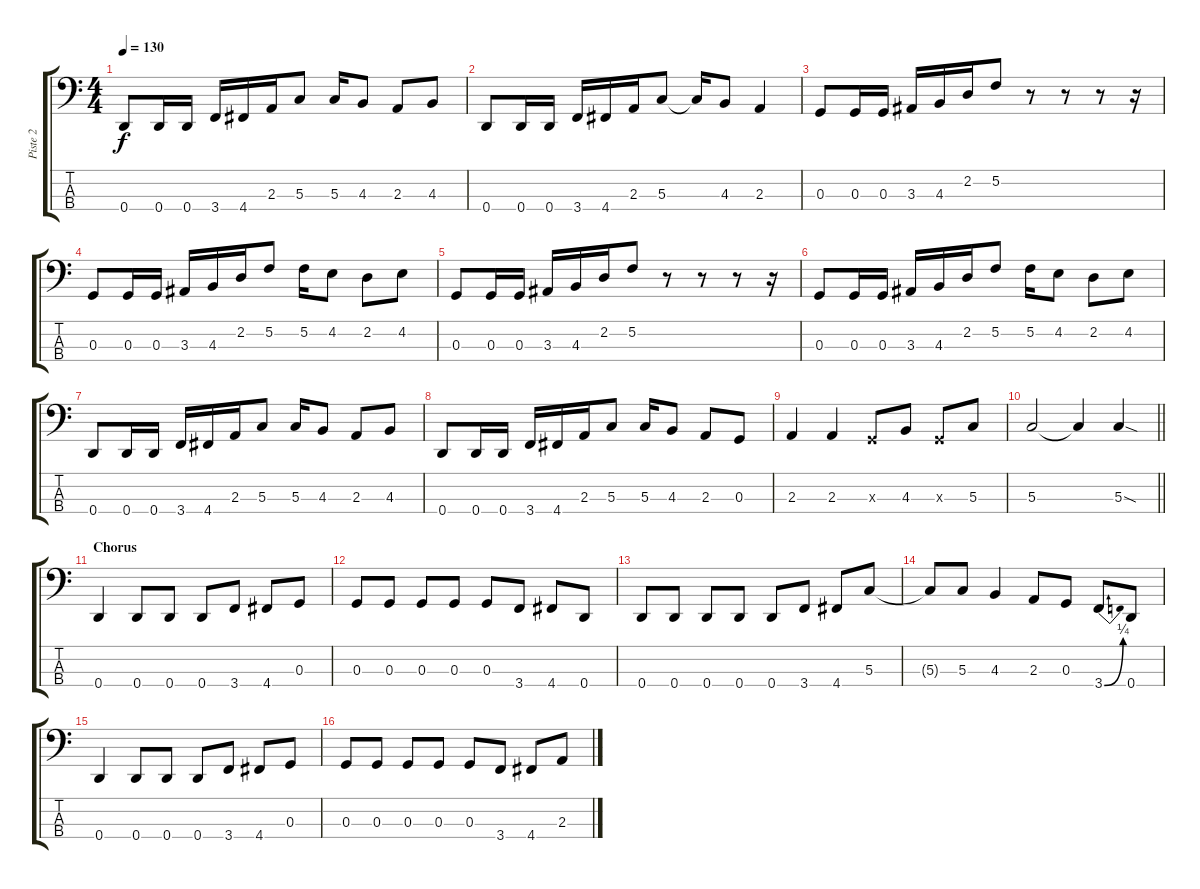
\track ("Piste 2" "Piste 2") {instrument electricbassfinger}
\staff {score tabs}
\tuning (F2 C2 G1 D1) {hide}
\ts (4 4)
\tempo 130
\clef f4
\ks c
0.4.8{dy f} 0.4.16 0.4.16 3.4.16 4.4.16 2.3.16 5.3.8 5.3.16 4.3.8 2.3.8 4.3.8 |
0.4.8 0.4.16 0.4.16 3.4.16 4.4.16 2.3.16 5.3.8 5.3{t}.16 4.3.8 2.3.4 |
0.3.8 0.3.16 0.3.16 3.3.16 4.3.16 2.2.16 5.2.8 r.8 r.8 r.8 r.16 |
0.3.8 0.3.16 0.3.16 3.3.16 4.3.16 2.2.16 5.2.8 5.2.16 4.2.8 2.2.8 4.2.8 |
0.3.8 0.3.16 0.3.16 3.3.16 4.3.16 2.2.16 5.2.8 r.8 r.8 r.8 r.16 |
0.3.8 0.3.16 0.3.16 3.3.16 4.3.16 2.2.16 5.2.8 5.2.16 4.2.8 2.2.8 4.2.8 |
0.4.8 0.4.16 0.4.16 3.4.16 4.4.16 2.3.16 5.3.8 5.3.16 4.3.8 2.3.8 4.3.8 |
0.4.8 0.4.16 0.4.16 3.4.16 4.4.16 2.3.16 5.3.8 5.3.16 4.3.8 2.3.8 0.3.8 |
2.3.4 2.3.4 0.3{x}.8 4.3.8 0.3{x}.8 5.3.8 |
\barLineRight lightlight
5.3.2 5.3{t}.4 5.3{sod}.4 |
\section ("" "Chorus")
0.4.4 0.4.8 0.4.8 0.4.8 3.4.8 4.4.8 0.3.8 |
0.3.8 0.3.8 0.3.8 0.3.8 0.3.8 3.4.8 4.4.8 0.4.8 |
0.4.8 0.4.8 0.4.8 0.4.8 0.4.8 3.4.8 4.4.8 5.3.8 |
5.3{t}.8 5.3.8 4.3.4 2.3.8 0.3.8 3.4{be (bend 0 0 60 1)}.8 0.4.8 |
0.4.4 0.4.8 0.4.8 0.4.8 3.4.8 4.4.8 0.3.8 |
0.3.8 0.3.8 0.3.8 0.3.8 0.3.8 3.4.8 4.4.8 2.3.8
